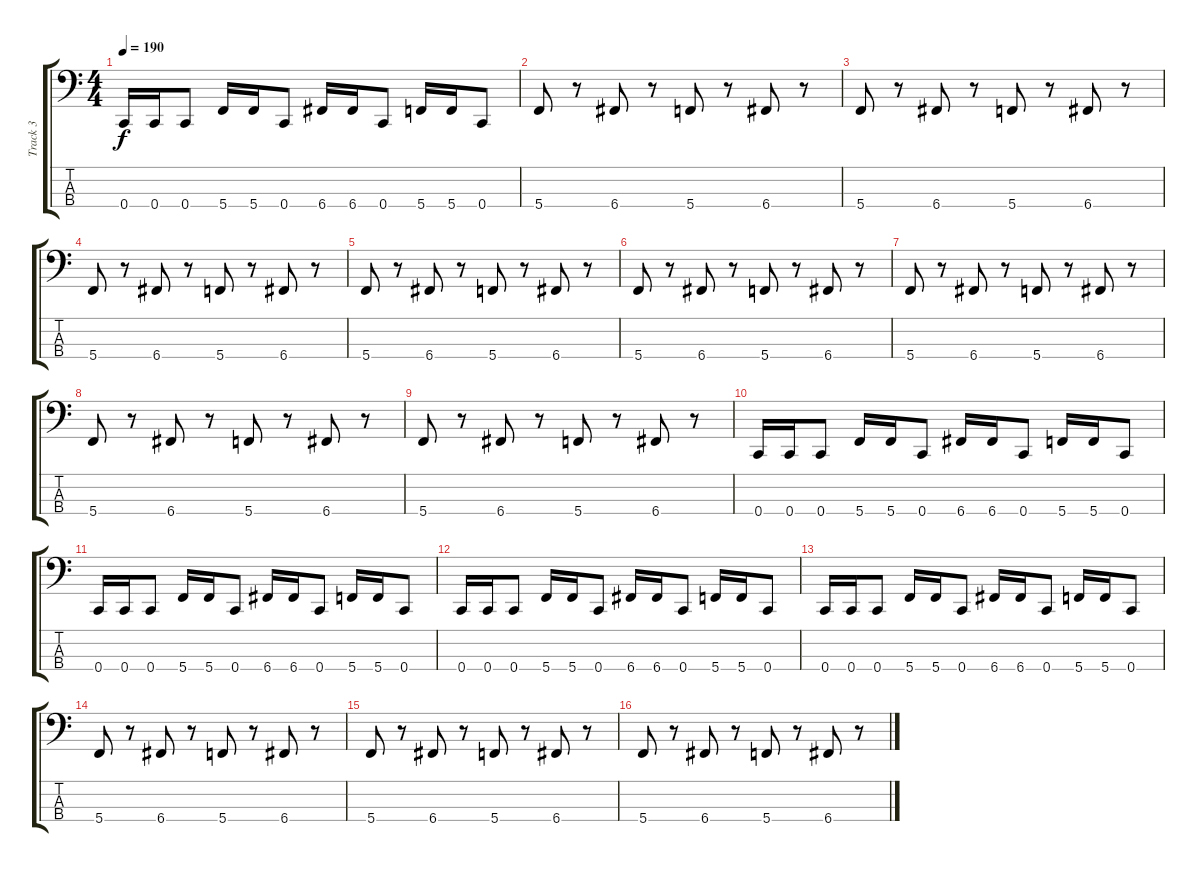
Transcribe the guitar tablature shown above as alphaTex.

\track ("Track 3" "Track 3") {instrument electricbasspick}
\staff {score tabs}
\tuning (F2 C2 G1 C1) {hide}
\ts (4 4)
\tempo 190
\clef f4
\ks c
0.4.16{dy f} 0.4.16 0.4.8 5.4.16 5.4.16 0.4.8 6.4.16 6.4.16 0.4.8 5.4.16 5.4.16 0.4.8 |
5.4.8 r.8 6.4.8 r.8 5.4.8 r.8 6.4.8 r.8 |
5.4.8 r.8 6.4.8 r.8 5.4.8 r.8 6.4.8 r.8 |
5.4.8 r.8 6.4.8 r.8 5.4.8 r.8 6.4.8 r.8 |
5.4.8 r.8 6.4.8 r.8 5.4.8 r.8 6.4.8 r.8 |
5.4.8 r.8 6.4.8 r.8 5.4.8 r.8 6.4.8 r.8 |
5.4.8 r.8 6.4.8 r.8 5.4.8 r.8 6.4.8 r.8 |
5.4.8 r.8 6.4.8 r.8 5.4.8 r.8 6.4.8 r.8 |
5.4.8 r.8 6.4.8 r.8 5.4.8 r.8 6.4.8 r.8 |
0.4.16 0.4.16 0.4.8 5.4.16 5.4.16 0.4.8 6.4.16 6.4.16 0.4.8 5.4.16 5.4.16 0.4.8 |
0.4.16 0.4.16 0.4.8 5.4.16 5.4.16 0.4.8 6.4.16 6.4.16 0.4.8 5.4.16 5.4.16 0.4.8 |
0.4.16 0.4.16 0.4.8 5.4.16 5.4.16 0.4.8 6.4.16 6.4.16 0.4.8 5.4.16 5.4.16 0.4.8 |
0.4.16 0.4.16 0.4.8 5.4.16 5.4.16 0.4.8 6.4.16 6.4.16 0.4.8 5.4.16 5.4.16 0.4.8 |
5.4.8 r.8 6.4.8 r.8 5.4.8 r.8 6.4.8 r.8 |
5.4.8 r.8 6.4.8 r.8 5.4.8 r.8 6.4.8 r.8 |
5.4.8 r.8 6.4.8 r.8 5.4.8 r.8 6.4.8 r.8
